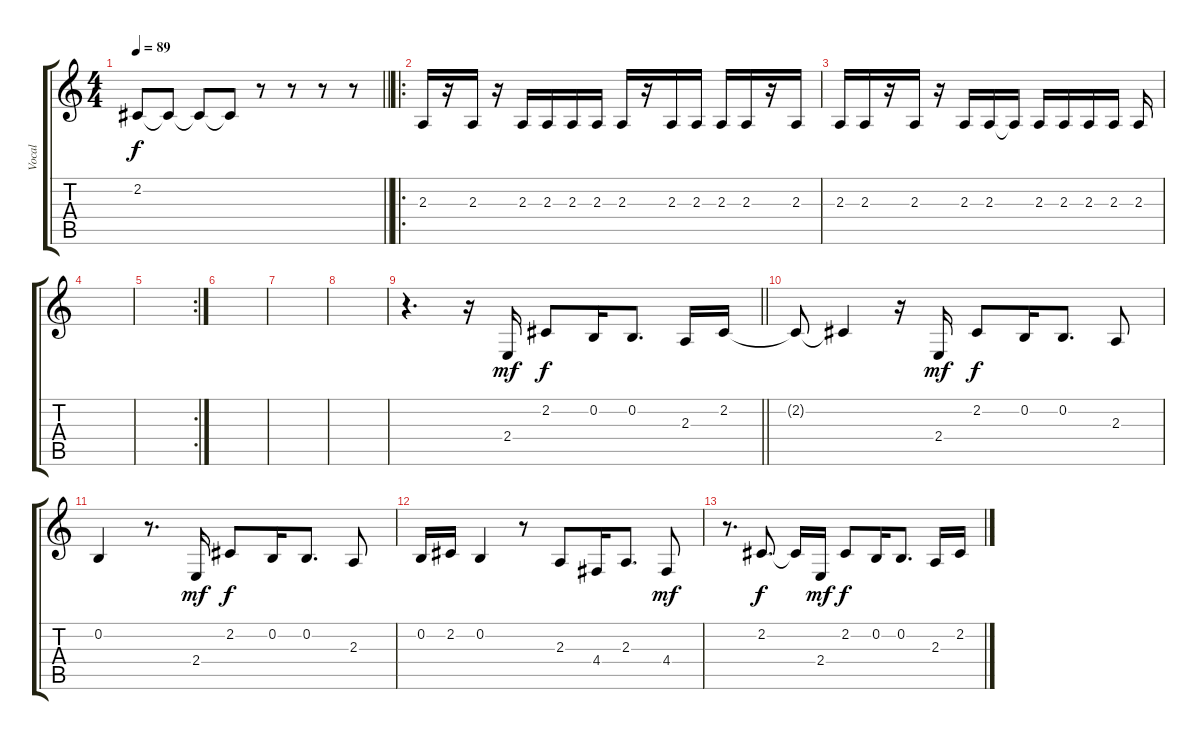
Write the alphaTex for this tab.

\track ("Vocal" "Vocal") {instrument clarinet}
\staff {score tabs}
\tuning (E4 B3 G3 D3 A2 E2) {hide}
\ts (4 4)
\tempo 89
\clef g2
\barLineRight lightlight
\ks c
2.2{t}.8{dy f} 2.2{t}.8 2.2{t}.8 2.2{t}.8 r.8 r.8 r.8 r.8 |
\ro
2.3.16{volume 0} r.16 2.3.16 r.16 2.3.16 2.3.16 2.3.16 2.3.16 2.3.16 r.16 2.3.16 2.3.16 2.3.16 2.3.16 r.16 2.3.16 |
2.3.16 2.3.16 r.16 2.3.16 r.16 2.3.16 2.3.16 2.3{t}.16 2.3.16 2.3.16 2.3.16 2.3.16 2.3.16 |
|
\rc 2
|
|
|
|
\barLineRight lightlight
r.4{d} r.16 2.4.16{dy mf volume 14} 2.2.8{dy f} 0.2.16 0.2.8{d} 2.3.16 2.2.16 |
2.2{t}.8 2.2{t}.4 r.16 2.4.16{dy mf} 2.2.8{dy f} 0.2.16 0.2.8{d} 2.3.8 |
0.2.4 r.8{d} 2.4.16{dy mf} 2.2.8{dy f} 0.2.16 0.2.8{d} 2.3.8 |
0.2.16 2.2.16 0.2.4 r.8 2.3.8 4.4.16 2.3.8{d} 4.4.8{dy mf} |
r.8{d} 2.2.8{d dy f} 2.2{t}.16 2.4.16{dy mf volume 14} 2.2.8{dy f} 0.2.16 0.2.8{d} 2.3.16 2.2.16
